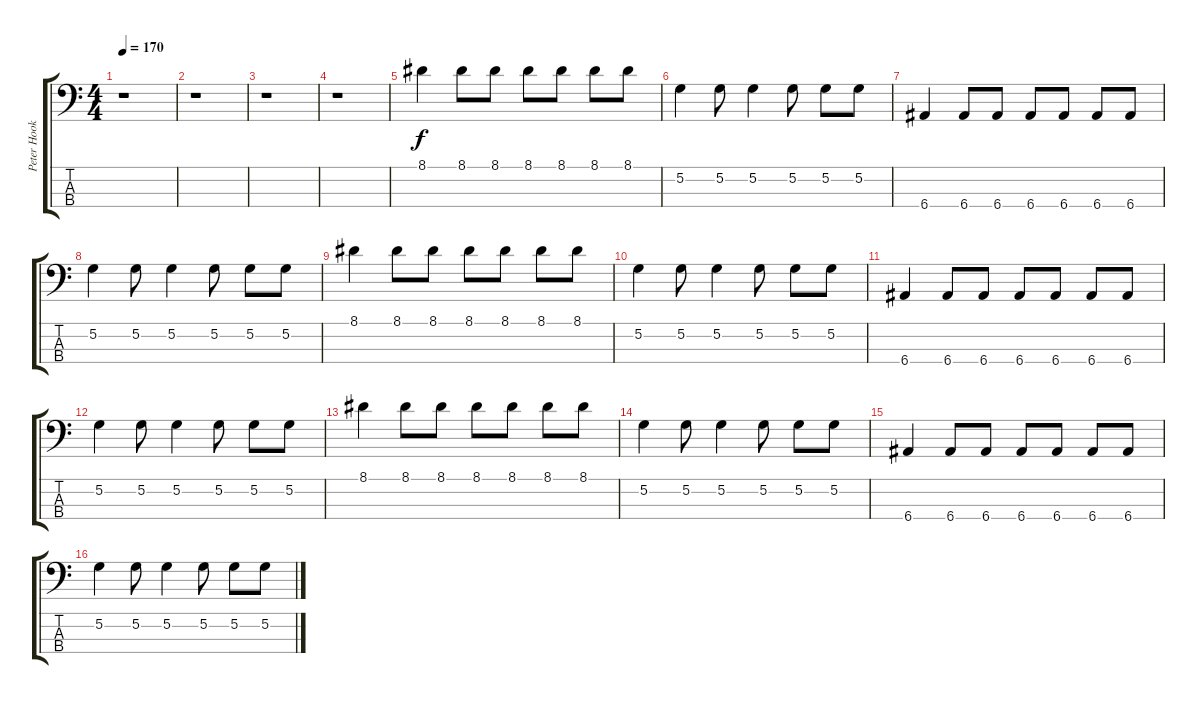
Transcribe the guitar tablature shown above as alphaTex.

\track ("Peter Hook (Bass)" "Peter Hook") {instrument electricbasspick}
\staff {score tabs}
\tuning (G2 D2 A1 E1) {hide}
\ts (4 4)
\tempo 170
\clef f4
\ks c
r.1{dy f instrument electricbasspick} |
r.1 |
r.1 |
r.1 |
8.1.4 8.1.8 8.1.8 8.1.8 8.1.8 8.1.8 8.1.8 |
5.2.4 5.2.8 5.2.4 5.2.8 5.2.8 5.2.8 |
6.4.4 6.4.8 6.4.8 6.4.8 6.4.8 6.4.8 6.4.8 |
5.2.4 5.2.8 5.2.4 5.2.8 5.2.8 5.2.8 |
8.1.4 8.1.8 8.1.8 8.1.8 8.1.8 8.1.8 8.1.8 |
5.2.4 5.2.8 5.2.4 5.2.8 5.2.8 5.2.8 |
6.4.4 6.4.8 6.4.8 6.4.8 6.4.8 6.4.8 6.4.8 |
5.2.4 5.2.8 5.2.4 5.2.8 5.2.8 5.2.8 |
8.1.4 8.1.8 8.1.8 8.1.8 8.1.8 8.1.8 8.1.8 |
5.2.4 5.2.8 5.2.4 5.2.8 5.2.8 5.2.8 |
6.4.4 6.4.8 6.4.8 6.4.8 6.4.8 6.4.8 6.4.8 |
5.2.4 5.2.8 5.2.4 5.2.8 5.2.8 5.2.8
